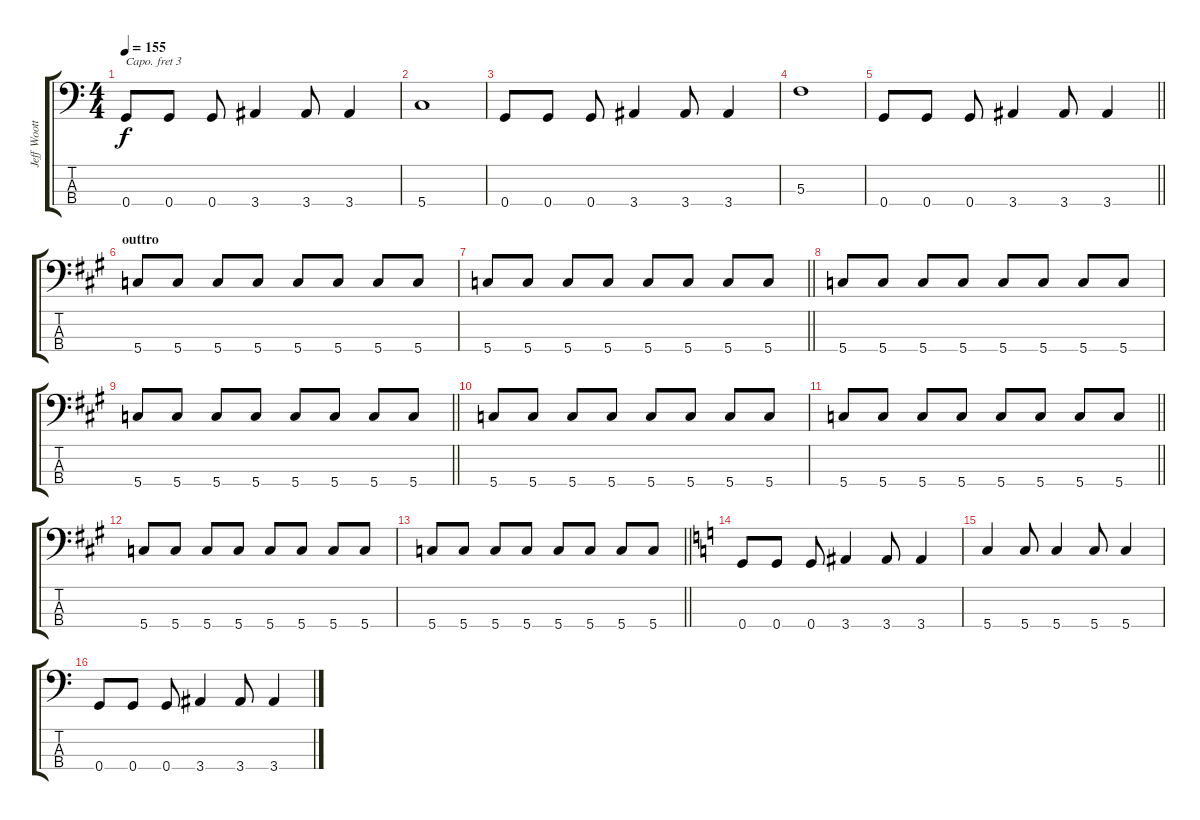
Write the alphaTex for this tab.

\track ("Jeff Wootton" "Jeff Woott") {instrument electricbassfinger}
\staff {score tabs}
\capo 3
\tuning (G2 D2 A1 E1) {hide}
\ts (4 4)
\tempo 155
\clef f4
\ks c
0.4.8{dy f} 0.4.8 0.4.8 3.4.4 3.4.8 3.4.4 |
5.4.1 |
0.4.8 0.4.8 0.4.8 3.4.4 3.4.8 3.4.4 |
5.3.1 |
\barLineRight lightlight
0.4.8 0.4.8 0.4.8 3.4.4 3.4.8 3.4.4 |
\section ("" "outtro")
\ks a
5.4.8 5.4.8 5.4.8 5.4.8 5.4.8 5.4.8 5.4.8 5.4.8 |
\barLineRight lightlight
5.4.8 5.4.8 5.4.8 5.4.8 5.4.8 5.4.8 5.4.8 5.4.8 |
5.4.8 5.4.8 5.4.8 5.4.8 5.4.8 5.4.8 5.4.8 5.4.8 |
\barLineRight lightlight
5.4.8 5.4.8 5.4.8 5.4.8 5.4.8 5.4.8 5.4.8 5.4.8 |
5.4.8 5.4.8 5.4.8 5.4.8 5.4.8 5.4.8 5.4.8 5.4.8 |
\barLineRight lightlight
5.4.8 5.4.8 5.4.8 5.4.8 5.4.8 5.4.8 5.4.8 5.4.8 |
5.4.8 5.4.8 5.4.8 5.4.8 5.4.8 5.4.8 5.4.8 5.4.8 |
\barLineRight lightlight
5.4.8 5.4.8 5.4.8 5.4.8 5.4.8 5.4.8 5.4.8 5.4.8 |
\ks c
0.4.8 0.4.8 0.4.8 3.4.4 3.4.8 3.4.4 |
5.4.4 5.4.8 5.4.4 5.4.8 5.4.4 |
0.4.8 0.4.8 0.4.8 3.4.4 3.4.8 3.4.4
